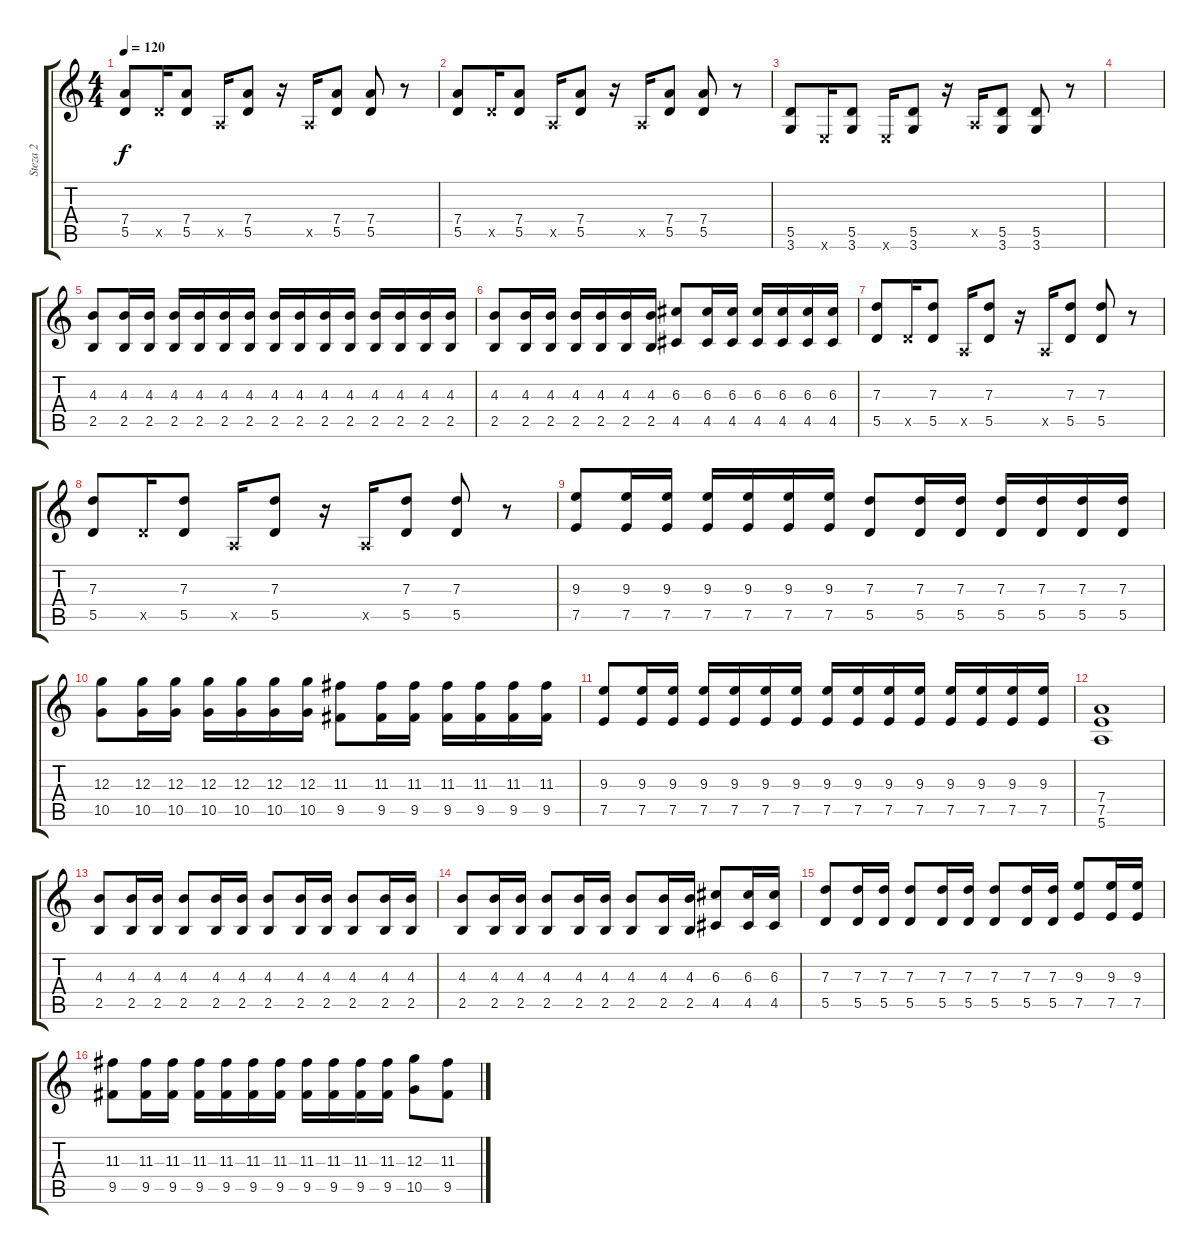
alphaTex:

\track ("Steza 2" "Steza 2") {instrument distortionguitar}
\staff {score tabs}
\tuning (E4 B3 G3 D3 A2 E2) {hide}
\ts (4 4)
\tempo 120
\clef g2
\ks c
(7.4 5.5).8{dy f instrument electricguitarmuted} 5.5{x}.16 (7.4 5.5).8 0.5{x}.16 (7.4 5.5).8 r.16 0.5{x}.16 (7.4 5.5).8 (7.4 5.5).8 r.8 |
(7.4 5.5).8 5.5{x}.16 (7.4 5.5).8 0.5{x}.16 (7.4 5.5).8 r.16 0.5{x}.16 (7.4 5.5).8 (7.4 5.5).8 r.8 |
(5.5 3.6).8 0.6{x}.16 (5.5 3.6).8 0.6{x}.16 (5.5 3.6).8 r.16 0.5{x}.16 (5.5 3.6).8 (5.5 3.6).8 r.8 |
|
(4.3 2.5).8{instrument distortionguitar} (4.3 2.5).16 (4.3 2.5).16 (4.3 2.5).16 (4.3 2.5).16 (4.3 2.5).16 (4.3 2.5).16 (4.3 2.5).16 (4.3 2.5).16 (4.3 2.5).16 (4.3 2.5).16 (4.3 2.5).16 (4.3 2.5).16 (4.3 2.5).16 (4.3 2.5).16 |
(4.3 2.5).8 (4.3 2.5).16 (4.3 2.5).16 (4.3 2.5).16 (4.3 2.5).16 (4.3 2.5).16 (4.3 2.5).16 (6.3 4.5).8 (6.3 4.5).16 (6.3 4.5).16 (6.3 4.5).16 (6.3 4.5).16 (6.3 4.5).16 (6.3 4.5).16 |
(7.3 5.5).8 5.5{x}.16 (7.3 5.5).8 0.5{x}.16 (7.3 5.5).8 r.16 0.5{x}.16 (7.3 5.5).8 (7.3 5.5).8 r.8 |
(7.3 5.5).8 5.5{x}.16 (7.3 5.5).8 0.5{x}.16 (7.3 5.5).8 r.16 0.5{x}.16 (7.3 5.5).8 (7.3 5.5).8 r.8 |
(9.3 7.5).8 (9.3 7.5).16 (9.3 7.5).16 (9.3 7.5).16 (9.3 7.5).16 (9.3 7.5).16 (9.3 7.5).16 (7.3 5.5).8 (7.3 5.5).16 (7.3 5.5).16 (7.3 5.5).16 (7.3 5.5).16 (7.3 5.5).16 (7.3 5.5).16 |
(12.3 10.5).8 (12.3 10.5).16 (12.3 10.5).16 (12.3 10.5).16 (12.3 10.5).16 (12.3 10.5).16 (12.3 10.5).16 (11.3 9.5).8 (11.3 9.5).16 (11.3 9.5).16 (11.3 9.5).16 (11.3 9.5).16 (11.3 9.5).16 (11.3 9.5).16 |
(9.3 7.5).8 (9.3 7.5).16 (9.3 7.5).16 (9.3 7.5).16 (9.3 7.5).16 (9.3 7.5).16 (9.3 7.5).16 (9.3 7.5).16 (9.3 7.5).16 (9.3 7.5).16 (9.3 7.5).16 (9.3 7.5).16 (9.3 7.5).16 (9.3 7.5).16 (9.3 7.5).16 |
(7.4 7.5 5.6).1 |
(4.3 2.5).8 (4.3 2.5).16 (4.3 2.5).16 (4.3 2.5).8 (4.3 2.5).16 (4.3 2.5).16 (4.3 2.5).8 (4.3 2.5).16 (4.3 2.5).16 (4.3 2.5).8 (4.3 2.5).16 (4.3 2.5).16 |
(4.3 2.5).8 (4.3 2.5).16 (4.3 2.5).16 (4.3 2.5).8 (4.3 2.5).16 (4.3 2.5).16 (4.3 2.5).8 (4.3 2.5).16 (4.3 2.5).16 (6.3 4.5).8 (6.3 4.5).16 (6.3 4.5).16 |
(7.3 5.5).8 (7.3 5.5).16 (7.3 5.5).16 (7.3 5.5).8 (7.3 5.5).16 (7.3 5.5).16 (7.3 5.5).8 (7.3 5.5).16 (7.3 5.5).16 (9.3 7.5).8 (9.3 7.5).16 (9.3 7.5).16 |
(11.3 9.5).8 (11.3 9.5).16 (11.3 9.5).16 (11.3 9.5).16 (11.3 9.5).16 (11.3 9.5).16 (11.3 9.5).16 (11.3 9.5).16 (11.3 9.5).16 (11.3 9.5).16 (11.3 9.5).16 (12.3 10.5).8 (11.3 9.5).8
